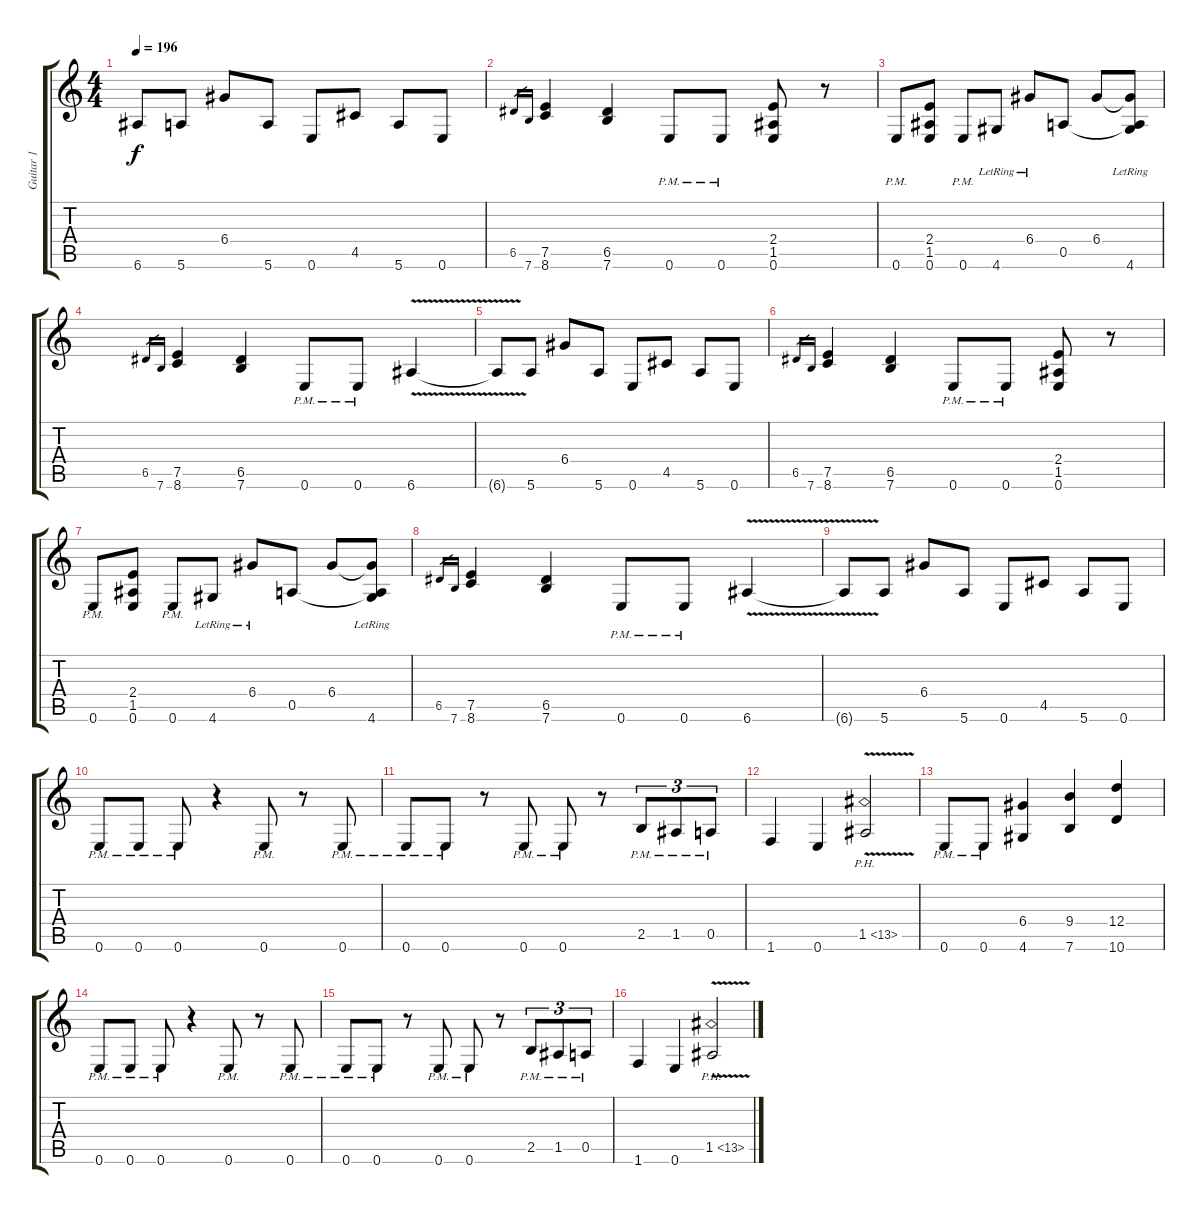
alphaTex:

\track ("Guitar 1" "Guitar 1") {instrument overdrivenguitar}
\staff {score tabs}
\tuning (E4 B3 G3 D3 A2 E2) {hide}
\ts (4 4)
\tempo 196
\clef g2
\ks c
6.6{t}.8{dy f} 5.6.8 6.4.8 5.6.8 0.6.8 4.5.8 5.6.8 0.6.8 |
6.5.16{gr} 7.6.16{gr} (7.5 8.6).4 (6.5 7.6).4 0.6{pm}.8 0.6{pm}.8 (2.4 1.5 0.6).8 r.8 |
0.6{pm}.8 (2.4 1.5 0.6).8 0.6{pm}.8 4.6{lr}.8 6.4{lr}.8 0.5.8 6.4.8 (6.4{t} 0.5{t} 4.6{lr}).8 |
6.5.16{gr} 7.6.16{gr} (7.5 8.6).4 (6.5 7.6).4 0.6{pm}.8 0.6{pm}.8 6.6{v}.4 |
6.6{t}.8 5.6.8 6.4.8 5.6.8 0.6.8 4.5.8 5.6.8 0.6.8 |
6.5.16{gr} 7.6.16{gr} (7.5 8.6).4 (6.5 7.6).4 0.6{pm}.8 0.6{pm}.8 (2.4 1.5 0.6).8 r.8 |
0.6{pm}.8 (2.4 1.5 0.6).8 0.6{pm}.8 4.6{lr}.8 6.4{lr}.8 0.5.8 6.4.8 (6.4{t} 0.5{t} 4.6{lr}).8 |
6.5.16{gr} 7.6.16{gr} (7.5 8.6).4 (6.5 7.6).4 0.6{pm}.8 0.6{pm}.8 6.6{v}.4 |
6.6{t}.8 5.6.8 6.4.8 5.6.8 0.6.8 4.5.8 5.6.8 0.6.8 |
0.6{pm}.8 0.6{pm}.8 0.6{pm}.8 r.4 0.6{pm}.8 r.8 0.6{pm}.8 |
0.6{pm}.8 0.6{pm}.8 r.8 0.6{pm}.8 0.6{pm}.8 r.8 2.5{pm}.8{tu (3 2)} 1.5{pm}.8{tu (3 2)} 0.5{pm}.8{tu (3 2)} |
1.6.4 0.6.4 1.5{ph 12 v}.2 |
0.6{pm}.8 0.6{pm}.8 (6.4 4.6).4 (9.4 7.6).4 (12.4 10.6).4 |
0.6{pm}.8 0.6{pm}.8 0.6{pm}.8 r.4 0.6{pm}.8 r.8 0.6{pm}.8 |
0.6{pm}.8 0.6{pm}.8 r.8 0.6{pm}.8 0.6{pm}.8 r.8 2.5{pm}.8{tu (3 2)} 1.5{pm}.8{tu (3 2)} 0.5{pm}.8{tu (3 2)} |
1.6.4 0.6.4 1.5{ph 12 v}.2
